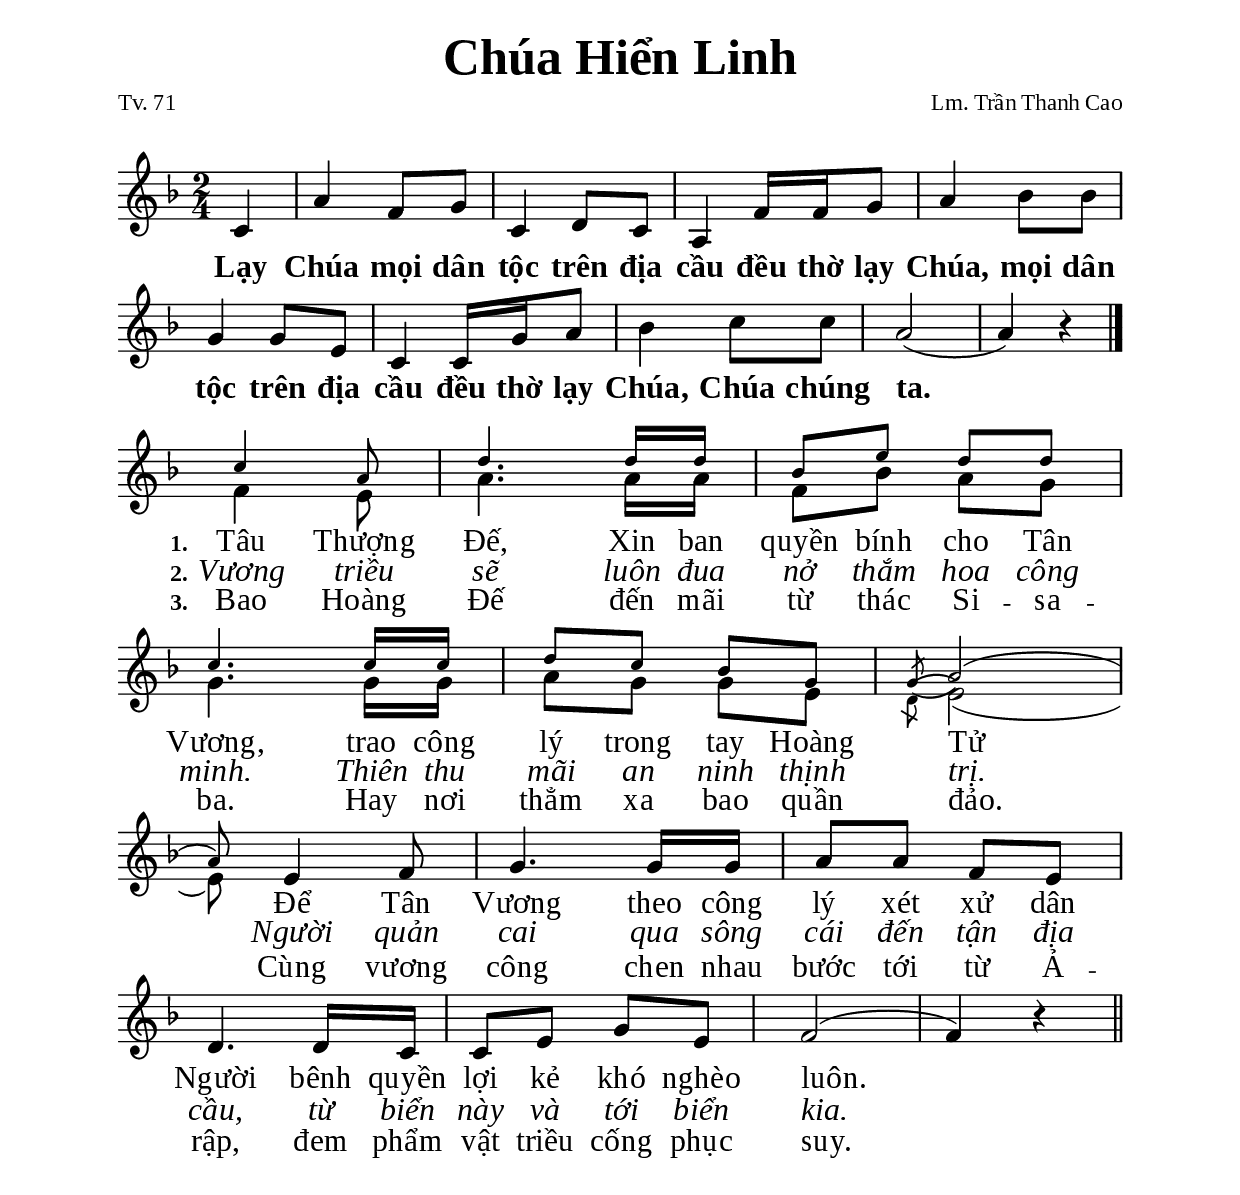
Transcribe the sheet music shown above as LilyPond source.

% Cài đặt chung
\version "2.20.0"
\include "english.ly"

\header {
  title = \markup { \fontsize #3 "Chúa Hiển Linh" }
  poet = "Tv. 71"
  composer = "Lm. Trần Thanh Cao"
  arranger = " "
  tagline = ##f
}

\paper {
  #(set-paper-size "a4")
  top-margin = 10\mm
  bottom-margin = 10\mm
  left-margin = 20\mm
  right-margin = 20\mm
  indent = #0
  #(define fonts
    (make-pango-font-tree
      "Liberation Serif"
      "Liberation Serif"
      "Liberation Serif"
      (/ 20 20)))
  page-count = #1
}

% Nhạc điệp khúc
nhacDiepKhuc = \relative c' {
  \partial 4 c4 |
  a' f8 g |
  c,4 d8 c |
  a4 f'16 f g8 |
  a4 bf8 bf |
  g4 g8 e |
  c4 c16 g' a8 |
  bf4 c8 c |
  a2 ( |
  a4) r \bar "|."
}

% Nhạc phiên khúc
nhacPhienKhucSop = \relative c' {
  \stemDown
  \partial 4. f4 e8 |
  a4. a16 a |
  f8 bf a g |
  g4. g16 g |
  a8 g g e |
  \slashedGrace { \stemDown d8 ^( } e2) _( |
  e8)
  \stemUp e4 f8 |
  g4. g16 g |
  a8 a f e |
  d4. d16 c |
  c8 e g e |
  f2 ( |
  f4) r \bar "||"
}

nhacPhienKhucBass = \relative c'' {
  \override NoteHead.font-size = #-2
  \stemUp
  c4 a8 |
  d4. d16 d |
  bf8 e d d |
  c4. c16 c |
  d8 c bf g |
  \slashedGrace { g8 ( } a2) ^( |
  a8)
  \skip 4.
  \skip 2
  \skip 2
  \skip 2
  \skip 2
  \skip 2
  \skip 4 r4
}

% Lời điệp khúc
loiDiepKhuc = \lyricmode {
  Lạy Chúa mọi dân tộc trên địa cầu đều thờ lạy Chúa,
  mọi dân tộc trên địa cầu đều thờ lạy Chúa,
  Chúa chúng ta.
}

% Lời phiên khúc
loiPhienKhucMot = \lyricmode {
  \set stanza = #"1."
  Tâu Thượng Đế, Xin ban quyền bính cho Tân Vương,
  trao công lý trong tay Hoàng Tử
  Để Tân Vương theo công lý xét xử dân Người
  bênh quyền lợi kẻ khó nghèo luôn.
}

loiPhienKhucHai = \lyricmode {
  \override Lyrics.LyricText.font-shape = #'italic
  \set stanza = #"2."
  Vương triều sẽ luôn đua nở thắm hoa công minh.
  Thiên thu mãi an ninh thịnh trị.
  Người quản cai qua sông cái đến tận địa cầu,
  từ biển này và tới biển kia.
}

loiPhienKhucBa = \lyricmode {
  \set stanza = #"3."
  Bao Hoàng Đế đến mãi từ thác Si -- sa -- ba.
  Hay nơi thẳm xa bao quần đảo.
  Cùng vương công chen nhau bước tới từ Ả -- rập,
  đem phẩm vật triều cống phục suy.
}

% Dàn trang
\score {
  \new ChoirStaff <<
    \new Staff = diepKhuc \with {
        \consists "Merge_rests_engraver"
        \magnifyStaff #(magstep +1)
      }
      <<
      \new Voice = beSop {
        \key f \major \time 2/4 \stemNeutral \nhacDiepKhuc
      }
    >>
    \new Lyrics \lyricsto beSop \loiDiepKhuc
  >>
  \layout {
    \override Lyrics.LyricText.font-series = #'bold
    \override Lyrics.LyricText.font-size = #+3
    \override Lyrics.LyricSpace.minimum-distance = #1.0
    \override Score.BarNumber.break-visibility = ##(#f #f #f)
    \override Score.SpacingSpanner.uniform-stretching = ##t
  }
}

\score {
  \new ChoirStaff <<
    \new Staff = diepKhuc \with {
        \consists "Merge_rests_engraver"
        \magnifyStaff #(magstep +1)
      }
      <<
      \new Voice = beSop {
        \voiceOne \key f \major \time 2/4 \nhacPhienKhucSop
      }
      \new Voice = beBas {
        \voiceTwo \key f \major \time 2/4 \nhacPhienKhucBass
      }
    >>
    \new Lyrics \lyricsto beSop \loiPhienKhucMot
    \new Lyrics \lyricsto beSop \loiPhienKhucHai
    \new Lyrics \lyricsto beSop \loiPhienKhucBa
  >>
  \layout {
    \override Staff.TimeSignature.transparent = ##t
    \override Lyrics.LyricText.font-size = #+3
    \override Lyrics.LyricSpace.minimum-distance = #1.5
    \override Score.BarNumber.break-visibility = ##(#f #f #f)
    \override Score.SpacingSpanner.uniform-stretching = ##t
  }
}
